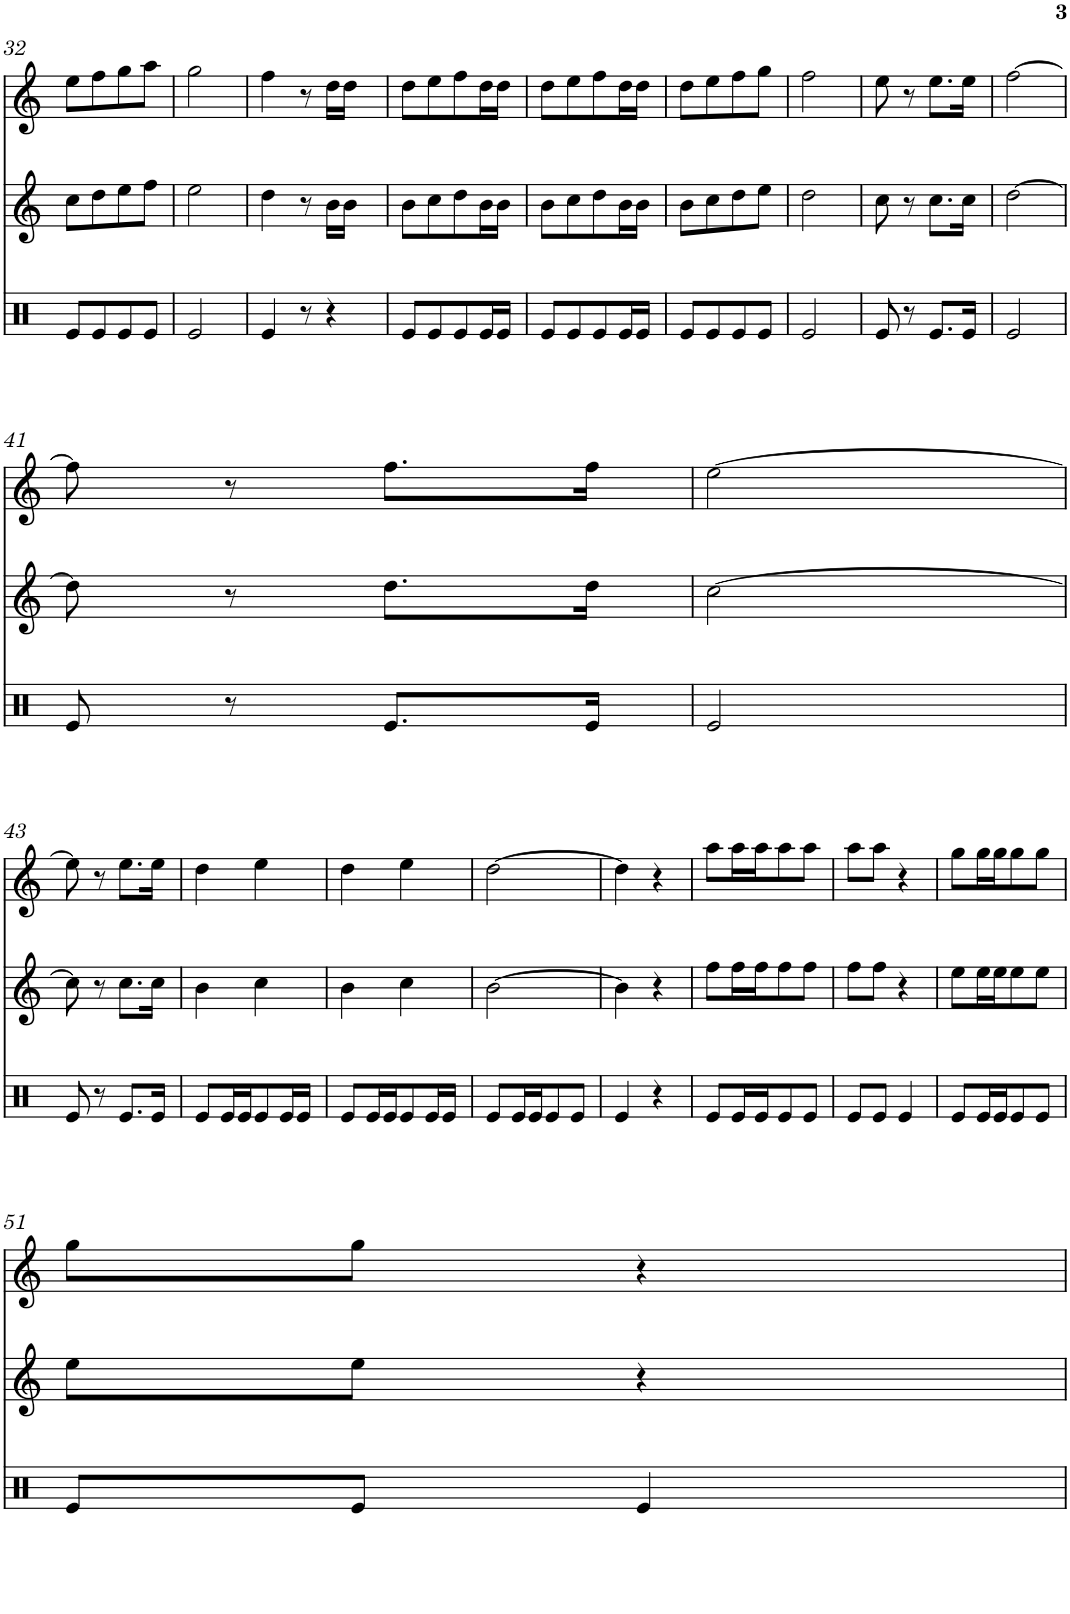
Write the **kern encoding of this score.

**kern	**kern	**kern
*part3	*part2	*part1
*staff3	*staff2	*staff1
*I"Timbal	*I"Gralla 2	*I"Gralla 1
!!LO:PB:g=z
*clefX	*clefG2	*clefG2
*k[]	*k[]	*k[]
*M1/8	*M1/8	*M1/8
=32	=32	=32
8e/L	8cc\L	8ee\L
8e/	8dd\	8ff\
8e/	8ee\	8gg\
8e/J	8ff\J	8aa\J
=33	=33	=33
[8e/	[8ee\	[8gg\
=34	=34	=34
[8e/	[8dd\	[8ff\
8e/_	8ee\_	8gg\_
8r	8r	8r
4r	16b\LL	16dd\LL
.	16b\JJ	16dd\JJ
.	8ryy	8ryy
=35	=35	=35
8e/L	8b\L	8dd\L
8e/]	8dd\]	8ff\]
8e/_	8ee\_	8gg\_
8e/	8cc\	8ee\
8e/	8dd\	8ff\
16e/L	16b\L	16dd\L
16e/JJ	16b\JJ	16dd\JJ
=36	=36	=36
8e/L	8b\L	8dd\L
8e/]	8ee\]	8gg\]
8e/	8cc\	8ee\
8e/	8dd\	8ff\
16e/L	16b\L	16dd\L
16e/JJ	16b\JJ	16dd\JJ
=37	=37	=37
8e/L	8b\L	8dd\L
8e/	8cc\	8ee\
8e/	8dd\	8ff\
8e/J	8ee\J	8gg\J
=38	=38	=38
[8e/	[8dd\	[8ff\
=39	=39	=39
8e/	8cc\	8ee\
8e/_	8dd\_	8ff\_
8r	8r	8r
8.e/L	8.cc\L	8.ee\L
16e/Jk	16cc\Jk	16ee\Jk
=40	=40	=40
[8e/	[8dd\	[8ff\
8e/_	8dd\_	8ff\_
!!LO:LB:g=z
=41	=41	=41
8e/	8dd\]	8ff\]
8e/_	8dd\_	8ff\_
8e/]	8dd\]	8ff\]
8r	8r	8r
8.e/L	8.dd\L	8.ff\L
16e/Jk	16dd\Jk	16ff\Jk
=42	=42	=42
[8e/	[8cc\	[8ee\
8e/_	8dd\_	8ff\_
!!LO:LB:g=z
=43	=43	=43
8e/	8cc\]	8ee\]
8e/_	8cc\_	8ee\_
8e/]	8dd\_	8ff\_
8r	8r	8r
8.e/L	8.cc\L	8.ee\L
16e/Jk	16cc\Jk	16ee\Jk
=44	=44	=44
8e/L	[8b\	[8dd\
8e/_	8cc\_	8ee\_
16e/L	4cc\	4ee\
16e/J	.	.
8e/	.	.
16e/L	8ryy	8ryy
16e/JJ	.	.
=45	=45	=45
8e/L	[8b\	[8dd\
8e/]	8b\]	8dd\]
16e/L	8cc\_	8ee\_
16e/J	.	.
8e/	4cc\	4ee\
16e/L	.	.
16e/JJ	.	.
=46	=46	=46
8e/L	[8b\	[8dd\
16e/L	8b\]	8dd\]
16e/J	.	.
8e/	4ryy	4ryy
8e/J	.	.
=47	=47	=47
[8e/	8b\_	8dd\_
8ryy	8b\_	8dd\_
4r	4r	4r
=48	=48	=48
8e/L	8ff\L	8aa\L
8e/]	8b\]	8dd\]
16e/L	8b\_	8dd\_
16e/J	.	.
8e/	16ff\L	16aa\L
.	16ff\J	16aa\J
8e/J	8ff\	8aa\
8ryy	8ff\J	8aa\J
=49	=49	=49
8e/L	8ff\L	8aa\L
8e/J	8b\_	8dd\_
4e/	8ff\J	8aa\J
.	4r	4r
8ryy	.	.
=50	=50	=50
8e/L	8ee\L	8gg\L
16e/L	16ee\L	16gg\L
16e/J	16ee\J	16gg\J
8e/	8ee\	8gg\
8e/J	8ee\J	8gg\J
!!LO:LB:g=z
=51	=51	=51
8e/L	8ee\L	8gg\L
8e/J	8ee\J	8gg\J
4e/	4r	4r
=	=	=
*-	*-	*-
